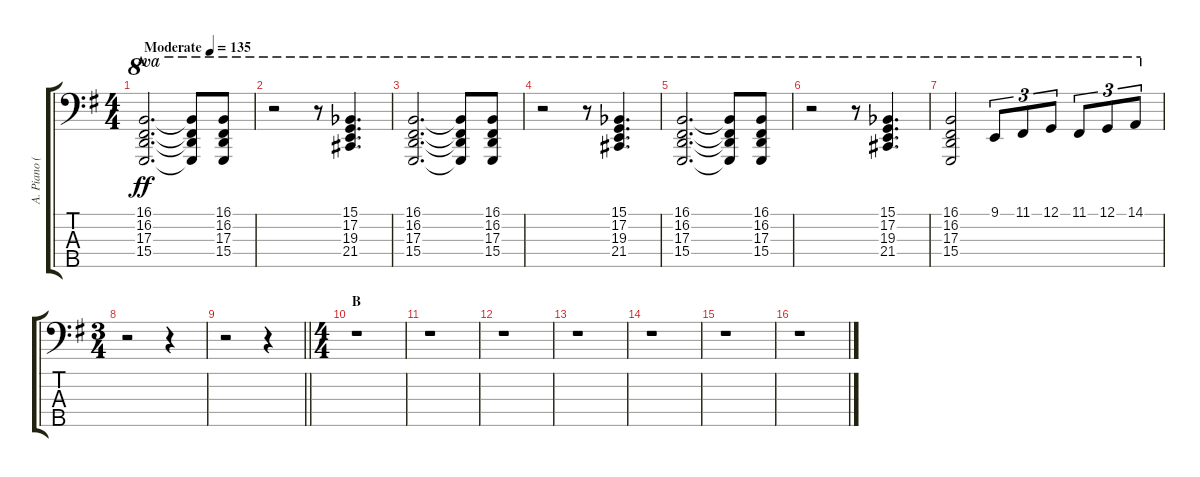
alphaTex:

\track ("A. Piano (Left Hand)" "A. Piano (") {instrument acousticgrandpiano}
\staff {score tabs}
\tuning (G2 D2 A1 E1 B0) {hide}
\ts (4 4)
\section ("" "A")
\tempo (135 "Moderate")
\clef f4
\ks g
(16.1 16.2 17.3 15.4).2{d ot 8va dy ff instrument acousticgrandpiano} (16.1{t} 16.2{t} 17.3{t} 15.4{t}).8{ot 8va} (16.1 16.2 17.3 15.4).8{ot 8va} |
r.2{ot 8va} r.8{ot 8va} (15.1{acc b} 17.2 19.3 21.4).4{d ot 8va} |
(16.1 16.2 17.3 15.4).2{d ot 8va} (16.1{t} 16.2{t} 17.3{t} 15.4{t}).8{ot 8va} (16.1 16.2 17.3 15.4).8{ot 8va} |
r.2{ot 8va} r.8{ot 8va} (15.1{acc b} 17.2 19.3 21.4).4{d ot 8va} |
(16.1 16.2 17.3 15.4).2{d ot 8va} (16.1{t} 16.2{t} 17.3{t} 15.4{t}).8{ot 8va} (16.1 16.2 17.3 15.4).8{ot 8va} |
r.2{ot 8va} r.8{ot 8va} (15.1{acc b} 17.2 19.3 21.4).4{d ot 8va} |
(16.1 16.2 17.3 15.4).2{ot 8va} 9.1.8{tu (3 2) ot 8va} 11.1.8{tu (3 2) ot 8va} 12.1.8{tu (3 2) ot 8va} 11.1.8{tu (3 2) ot 8va} 12.1.8{tu (3 2) ot 8va} 14.1.8{tu (3 2) ot 8va} |
\ts (3 4)
r.2 r.4 |
\barLineRight lightlight
r.2 r.4 |
\ts (4 4)
\section ("" "B")
r.1 |
r.1 |
r.1 |
r.1 |
r.1 |
r.1 |
r.1
